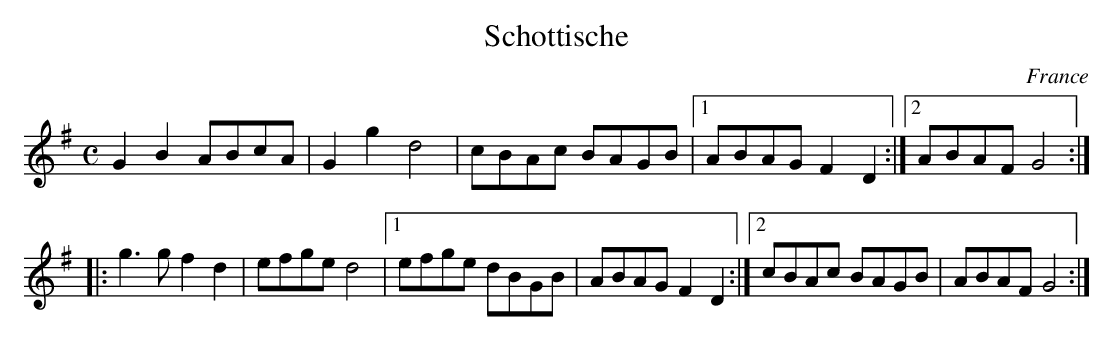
X:1
T:Schottische
M:C
O:France
K:G major
G2B2ABcA|G2g2d4|cBAc BAGB\
|1ABAGF2D2:|2 ABAFG4::\
g3g f2d2|efged4\
|1efge dBGB|ABAGF2D2:|2cBAc BAGB|ABAFG4:|
